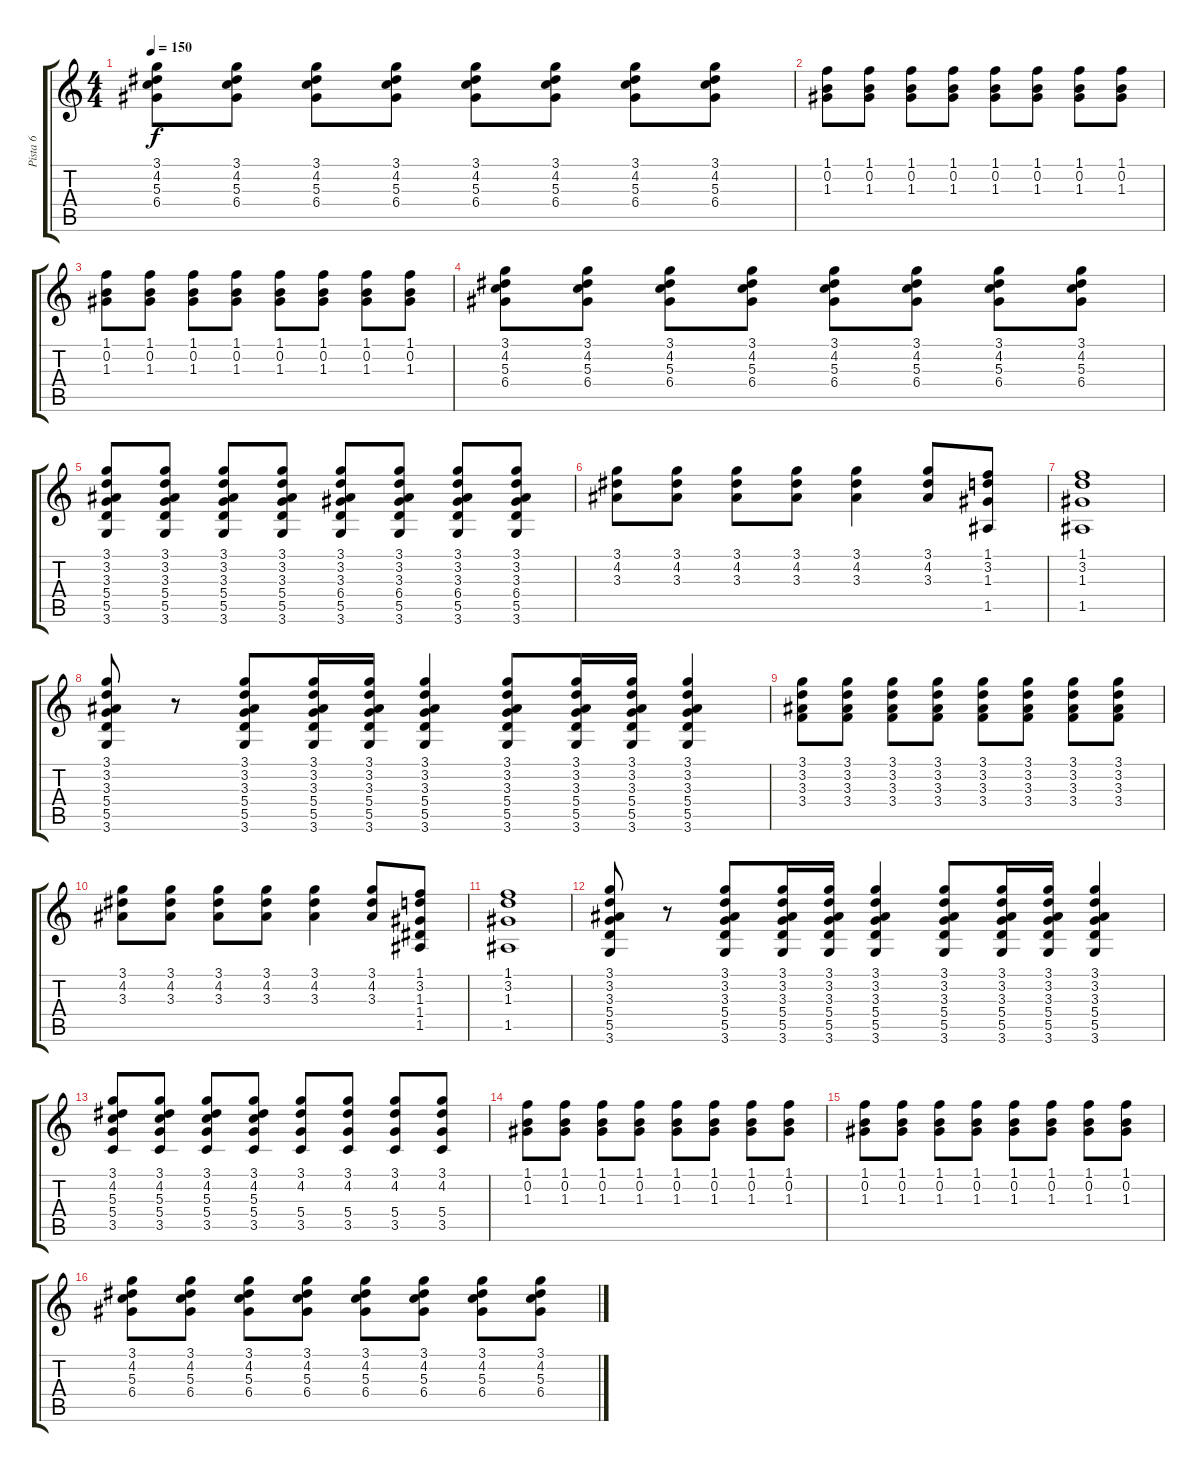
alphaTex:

\track ("Pista 6" "Pista 6") {instrument overdrivenguitar}
\staff {score tabs}
\tuning (E4 B3 G3 D3 A2 E2) {hide}
\ts (4 4)
\tempo 150
\clef g2
\ks c
(3.1 4.2 5.3 6.4).8{dy f} (3.1 4.2 5.3 6.4).8 (3.1 4.2 5.3 6.4).8 (3.1 4.2 5.3 6.4).8 (3.1 4.2 5.3 6.4).8 (3.1 4.2 5.3 6.4).8 (3.1 4.2 5.3 6.4).8 (3.1 4.2 5.3 6.4).8 |
(1.1 0.2 1.3).8 (1.1 0.2 1.3).8 (1.1 0.2 1.3).8 (1.1 0.2 1.3).8 (1.1 0.2 1.3).8 (1.1 0.2 1.3).8 (1.1 0.2 1.3).8 (1.1 0.2 1.3).8 |
(1.1 0.2 1.3).8 (1.1 0.2 1.3).8 (1.1 0.2 1.3).8 (1.1 0.2 1.3).8 (1.1 0.2 1.3).8 (1.1 0.2 1.3).8 (1.1 0.2 1.3).8 (1.1 0.2 1.3).8 |
(3.1 4.2 5.3 6.4).8 (3.1 4.2 5.3 6.4).8 (3.1 4.2 5.3 6.4).8 (3.1 4.2 5.3 6.4).8 (3.1 4.2 5.3 6.4).8 (3.1 4.2 5.3 6.4).8 (3.1 4.2 5.3 6.4).8 (3.1 4.2 5.3 6.4).8 |
(3.1 3.2 3.3 5.4 5.5 3.6).8 (3.1 3.2 3.3 5.4 5.5 3.6).8 (3.1 3.2 3.3 5.4 5.5 3.6).8 (3.1 3.2 3.3 5.4 5.5 3.6).8 (3.1 3.2 3.3 6.4 5.5 3.6).8 (3.1 3.2 3.3 6.4 5.5 3.6).8 (3.1 3.2 3.3 6.4 5.5 3.6).8 (3.1 3.2 3.3 6.4 5.5 3.6).8 |
(3.1 4.2 3.3).8 (3.1 4.2 3.3).8 (3.1 4.2 3.3).8 (3.1 4.2 3.3).8 (3.1 4.2 3.3).4 (3.1 4.2 3.3).8 (1.1 3.2 1.3 1.5).8 |
(1.1 3.2 1.3 1.5).1 |
(3.1 3.2 3.3 5.4 5.5 3.6).8 r.8 (3.1 3.2 3.3 5.4 5.5 3.6).8 (3.1 3.2 3.3 5.4 5.5 3.6).16 (3.1 3.2 3.3 5.4 5.5 3.6).16 (3.1 3.2 3.3 5.4 5.5 3.6).4 (3.1 3.2 3.3 5.4 5.5 3.6).8 (3.1 3.2 3.3 5.4 5.5 3.6).16 (3.1 3.2 3.3 5.4 5.5 3.6).16 (3.1 3.2 3.3 5.4 5.5 3.6).4 |
(3.1 3.2 3.3 3.4).8 (3.1 3.2 3.3 3.4).8 (3.1 3.2 3.3 3.4).8 (3.1 3.2 3.3 3.4).8 (3.1 3.2 3.3 3.4).8 (3.1 3.2 3.3 3.4).8 (3.1 3.2 3.3 3.4).8 (3.1 3.2 3.3 3.4).8 |
(3.1 4.2 3.3).8 (3.1 4.2 3.3).8 (3.1 4.2 3.3).8 (3.1 4.2 3.3).8 (3.1 4.2 3.3).4 (3.1 4.2 3.3).8 (1.1 3.2 1.3 1.4 1.5).8 |
(1.1 3.2 1.3 1.5).1 |
(3.1 3.2 3.3 5.4 5.5 3.6).8 r.8 (3.1 3.2 3.3 5.4 5.5 3.6).8 (3.1 3.2 3.3 5.4 5.5 3.6).16 (3.1 3.2 3.3 5.4 5.5 3.6).16 (3.1 3.2 3.3 5.4 5.5 3.6).4 (3.1 3.2 3.3 5.4 5.5 3.6).8 (3.1 3.2 3.3 5.4 5.5 3.6).16 (3.1 3.2 3.3 5.4 5.5 3.6).16 (3.1 3.2 3.3 5.4 5.5 3.6).4 |
(3.1 4.2 5.3 5.4 3.5).8 (3.1 4.2 5.3 5.4 3.5).8 (3.1 4.2 5.3 5.4 3.5).8 (3.1 4.2 5.3 5.4 3.5).8 (3.1 4.2 5.4 3.5).8 (3.1 4.2 5.4 3.5).8 (3.1 4.2 5.4 3.5).8 (3.1 4.2 5.4 3.5).8 |
(1.1 0.2 1.3).8 (1.1 0.2 1.3).8 (1.1 0.2 1.3).8 (1.1 0.2 1.3).8 (1.1 0.2 1.3).8 (1.1 0.2 1.3).8 (1.1 0.2 1.3).8 (1.1 0.2 1.3).8 |
(1.1 0.2 1.3).8 (1.1 0.2 1.3).8 (1.1 0.2 1.3).8 (1.1 0.2 1.3).8 (1.1 0.2 1.3).8 (1.1 0.2 1.3).8 (1.1 0.2 1.3).8 (1.1 0.2 1.3).8 |
(3.1 4.2 5.3 6.4).8 (3.1 4.2 5.3 6.4).8 (3.1 4.2 5.3 6.4).8 (3.1 4.2 5.3 6.4).8 (3.1 4.2 5.3 6.4).8 (3.1 4.2 5.3 6.4).8 (3.1 4.2 5.3 6.4).8 (3.1 4.2 5.3 6.4).8
